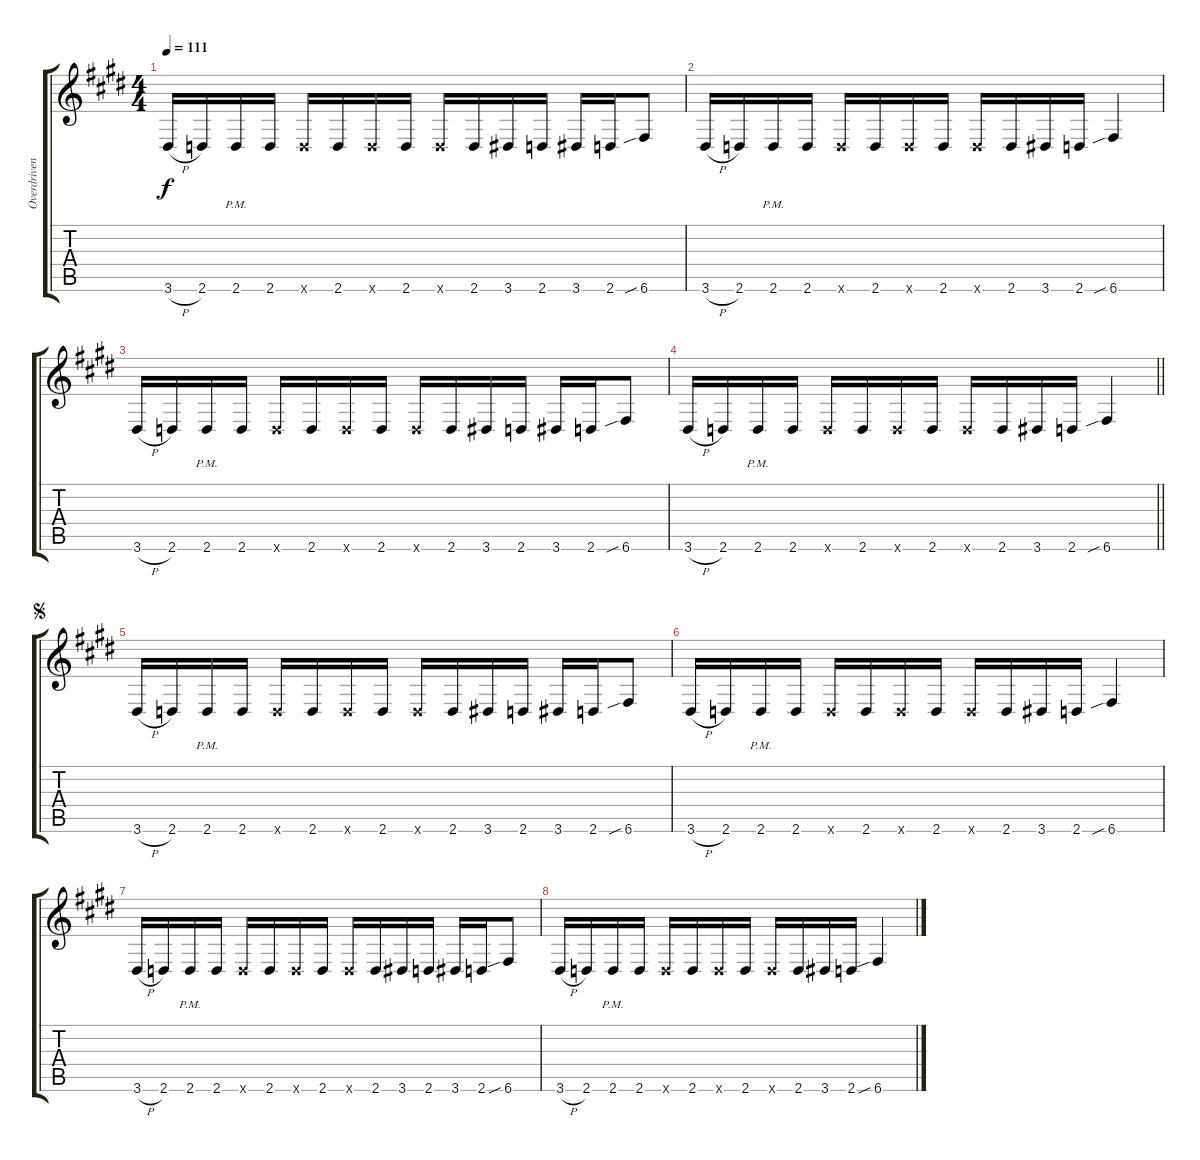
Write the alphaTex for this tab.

\track ("Overdriven" "Overdriven") {instrument overdrivenguitar}
\staff {score tabs}
\tuning (D4 A3 F3 C3 G2 C2) {hide}
\ts (4 4)
\tempo 111
\clef g2
\ks c#minor
3.6{h}.16{dy f} 2.6.16 2.6{pm}.16 2.6.16 2.6{x}.16 2.6.16 2.6{x}.16 2.6.16 2.6{x}.16 2.6.16 3.6.16 2.6.16 3.6.16 2.6.16 6.6{sib}.8 |
3.6{h}.16 2.6.16 2.6{pm}.16 2.6.16 2.6{x}.16 2.6.16 2.6{x}.16 2.6.16 2.6{x}.16 2.6.16 3.6.16 2.6.16 6.6{sib}.4 |
\ks e
3.6{h}.16 2.6.16 2.6{pm}.16 2.6.16 2.6{x}.16 2.6.16 2.6{x}.16 2.6.16 2.6{x}.16 2.6.16 3.6.16 2.6.16 3.6.16 2.6.16 6.6{sib}.8 |
\barLineRight lightlight
\ks c#minor
3.6{h}.16 2.6.16 2.6{pm}.16 2.6.16 2.6{x}.16 2.6.16 2.6{x}.16 2.6.16 2.6{x}.16 2.6.16 3.6.16 2.6.16 6.6{sib}.4 |
\section ("" " ")
\jump segno
3.6{h}.16 2.6.16 2.6{pm}.16 2.6.16 2.6{x}.16 2.6.16 2.6{x}.16 2.6.16 2.6{x}.16 2.6.16 3.6.16 2.6.16 3.6.16 2.6.16 6.6{sib}.8 |
\ks e
3.6{h}.16 2.6.16 2.6{pm}.16 2.6.16 2.6{x}.16 2.6.16 2.6{x}.16 2.6.16 2.6{x}.16 2.6.16 3.6.16 2.6.16 6.6{sib}.4 |
\ks c#minor
3.6{h}.16 2.6.16 2.6{pm}.16 2.6.16 2.6{x}.16 2.6.16 2.6{x}.16 2.6.16 2.6{x}.16 2.6.16 3.6.16 2.6.16 3.6.16 2.6.16 6.6{sib}.8 |
3.6{h}.16 2.6.16 2.6{pm}.16 2.6.16 2.6{x}.16 2.6.16 2.6{x}.16 2.6.16 2.6{x}.16 2.6.16 3.6.16 2.6.16 6.6{sib}.4
